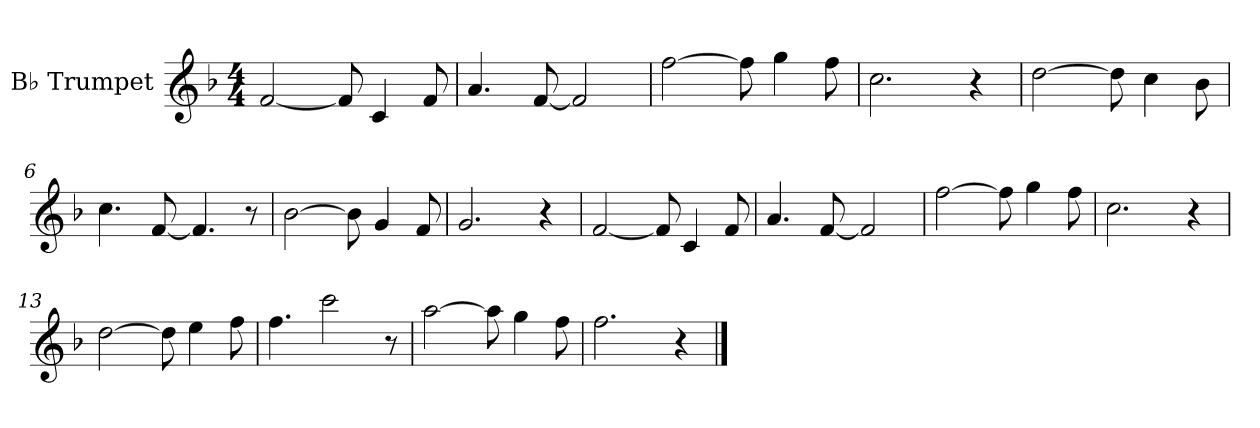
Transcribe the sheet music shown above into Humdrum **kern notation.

**kern
*part1
*staff1
*I"B♭ Trumpet
*I'B♭ Tpt.
*clefG2
*ITrd1c2
*k[b-e-a-]
*M4/4
*MM72
=1
[2e-/
8e-/]
4B-/
8e-/
=2
4.g/
[8e-/
2e-/]
=3
[2ee-\
8ee-\]
4ff\
8ee-\
=4
2.b-\
4r
=5
[2cc\
8cc\]
4b-\
8a-\
=6
4.b-\
[8e-/
4.e-/]
8r
=7
[2a-\
8a-\]
4f/
8e-/
=8
2.f/
4r
=9
[2e-/
8e-/]
4B-/
8e-/
=10
4.g/
[8e-/
2e-/]
!!LO:LB:g=z
=11
[2ee-\
8ee-\]
4ff\
8ee-\
=12
2.b-\
4r
=13
[2cc\
8cc\]
4dd\
8ee-\
=14
4.ee-\
2bb-\
8r
=15
[2gg\
8gg\]
4ff\
8ee-\
=16
2.ee-\
4r
==
*-
